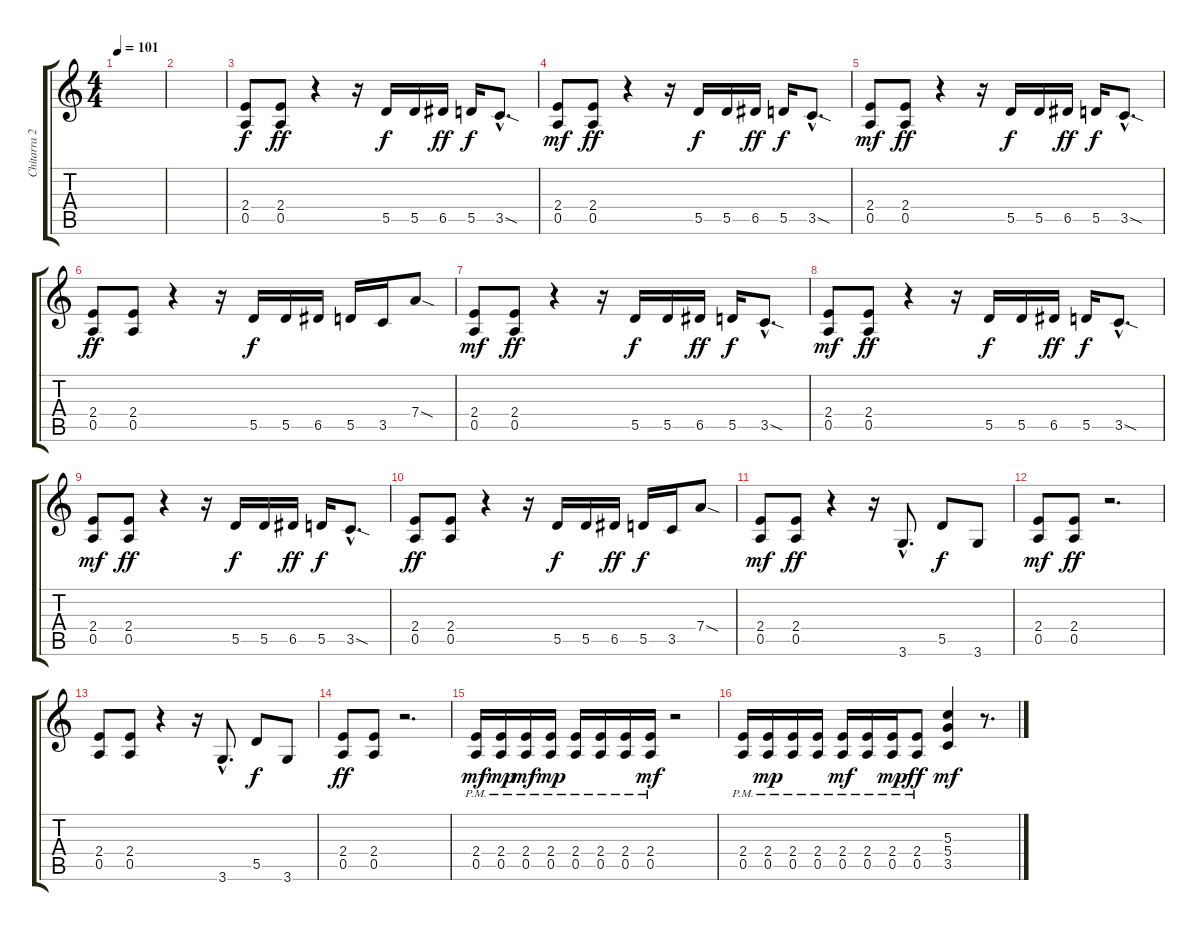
\track ("Chitarra 2" "Chitarra 2") {instrument distortionguitar}
\staff {score tabs}
\tuning (E4 B3 G3 D3 A2 E2) {hide}
\ts (4 4)
\tempo 101
\clef g2
\ks c
|
|
(2.4 0.5).8 (2.4 0.5).8{dy ff} r.4 r.16 5.5.16{dy f} 5.5.16 6.5.16{dy ff} 5.5.16{dy f} 3.5{sod hac}.8{d} |
(2.4 0.5).8{dy mf} (2.4 0.5).8{dy ff} r.4 r.16 5.5.16{dy f} 5.5.16 6.5.16{dy ff} 5.5.16{dy f} 3.5{sod hac}.8{d} |
(2.4 0.5).8{dy mf} (2.4 0.5).8{dy ff} r.4 r.16 5.5.16{dy f} 5.5.16 6.5.16{dy ff} 5.5.16{dy f} 3.5{sod hac}.8{d} |
(2.4 0.5).8{dy ff} (2.4 0.5).8 r.4 r.16 5.5.16{dy f} 5.5.16 6.5.16 5.5.16 3.5.16 7.4{sod}.8 |
(2.4 0.5).8{dy mf} (2.4 0.5).8{dy ff} r.4 r.16 5.5.16{dy f} 5.5.16 6.5.16{dy ff} 5.5.16{dy f} 3.5{sod hac}.8{d} |
(2.4 0.5).8{dy mf} (2.4 0.5).8{dy ff} r.4 r.16 5.5.16{dy f} 5.5.16 6.5.16{dy ff} 5.5.16{dy f} 3.5{sod hac}.8{d} |
(2.4 0.5).8{dy mf} (2.4 0.5).8{dy ff} r.4 r.16 5.5.16{dy f} 5.5.16 6.5.16{dy ff} 5.5.16{dy f} 3.5{sod hac}.8{d} |
(2.4 0.5).8{dy ff} (2.4 0.5).8 r.4 r.16 5.5.16{dy f} 5.5.16 6.5.16{dy ff} 5.5.16{dy f} 3.5.16 7.4{sod}.8 |
(2.4 0.5).8{dy mf} (2.4 0.5).8{dy ff} r.4 r.16 3.6{hac}.8{d} 5.5.8{dy f} 3.6.8 |
(2.4 0.5).8{dy mf} (2.4 0.5).8{dy ff} r.2{d} |
(2.4 0.5).8 (2.4 0.5).8 r.4 r.16 3.6{hac}.8{d} 5.5.8{dy f} 3.6.8 |
(2.4 0.5).8{dy ff} (2.4 0.5).8 r.2{d} |
(2.4{pm} 0.5{pm}).16{dy mf} (2.4{pm} 0.5{pm}).16{dy mp} (2.4{pm} 0.5{pm}).16{dy mf} (2.4{pm} 0.5{pm}).16{dy mp} (2.4{pm} 0.5{pm}).16 (2.4{pm} 0.5).16 (2.4 0.5{pm}).16 (2.4{pm} 0.5{pm}).16{dy mf} r.2 |
(2.4{pm} 0.5{pm}).16 (2.4{pm} 0.5{pm}).16{dy mp} (2.4{pm} 0.5{pm}).16 (2.4{pm} 0.5{pm}).16 (2.4{pm} 0.5{pm}).16{dy mf} (2.4{pm} 0.5{pm}).16 (2.4{pm} 0.5{pm}).16{dy mp} (2.4{pm} 0.5{pm}).8{dy ff} (5.3 5.4 3.5).4{dy mf} r.8{d}
